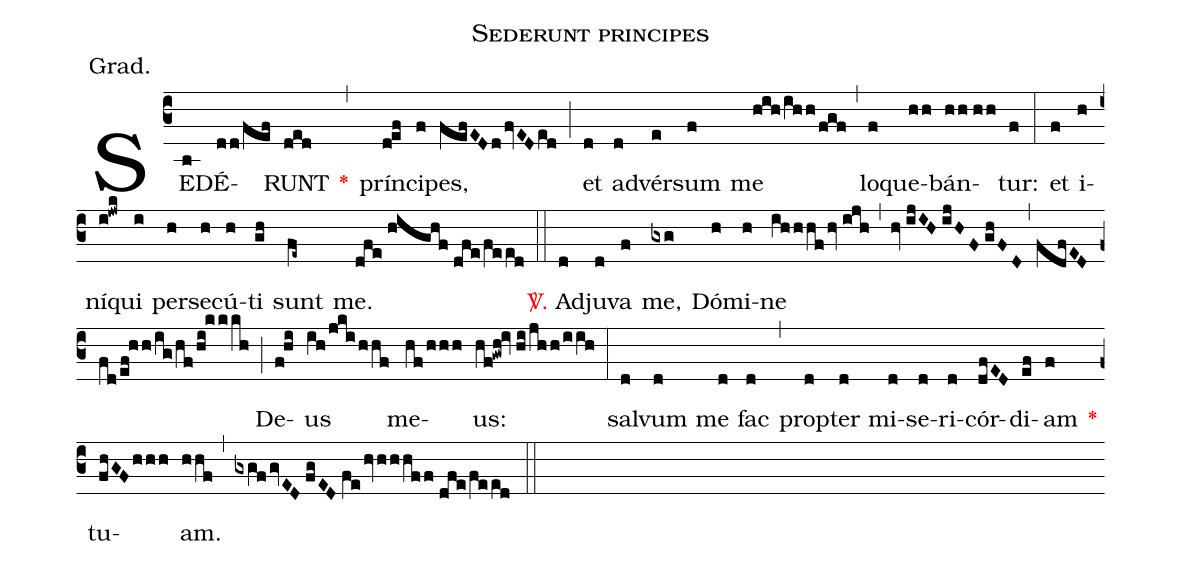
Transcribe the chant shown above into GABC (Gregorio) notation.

name:Sederunt principes;
annotation:Grad.;
mode:V.;
office-part:Gradual;
%%
(c3) SE(b)DÉ(dd/fef)RUNT(ded) <v>\red{*}</v>(,) prín(d!ef)ci(f)pes,(fefEDd/fvEDed) (;) et(d) ad(d)vér(e)sum(f) me(hih/ihh/fgf) (,) lo(f)que(hh)bán(hh//hh)tur:(f) (:) et(f) i(h)ní(i!jwk)qui(i) per(h)se(h)cú(h)ti(gh) sunt(fe~) me.(dfe//highf//dfe/feed) (::) <v>\red{\Vbar.}</v> Ad(d)ju(d)va(f) me,(gxg) Dó(h)mi(h)ne(ihhhf/hv//ijh,hv//ijIH//ijHF//ghFD,fdfEDfd/ef!hh/ig/hf/hi!kkkh) (;) De(f!hi)us(ih/jki/hhf) () me(hf/hhh)us:(hf!gwh!iv//hi/jhh/iih) (:) sal(d)vum(d) me(d) fac(d) (,) prop(d)ter(d) mi(d)se(d)ri(d)cór(dfED)di(ef)am(f) <v>\red{*}</v>() tu(fhGFhhh)am.(hhf,gxgfgvED//fgED//fehvhhhff//dfe/feed) (::)
